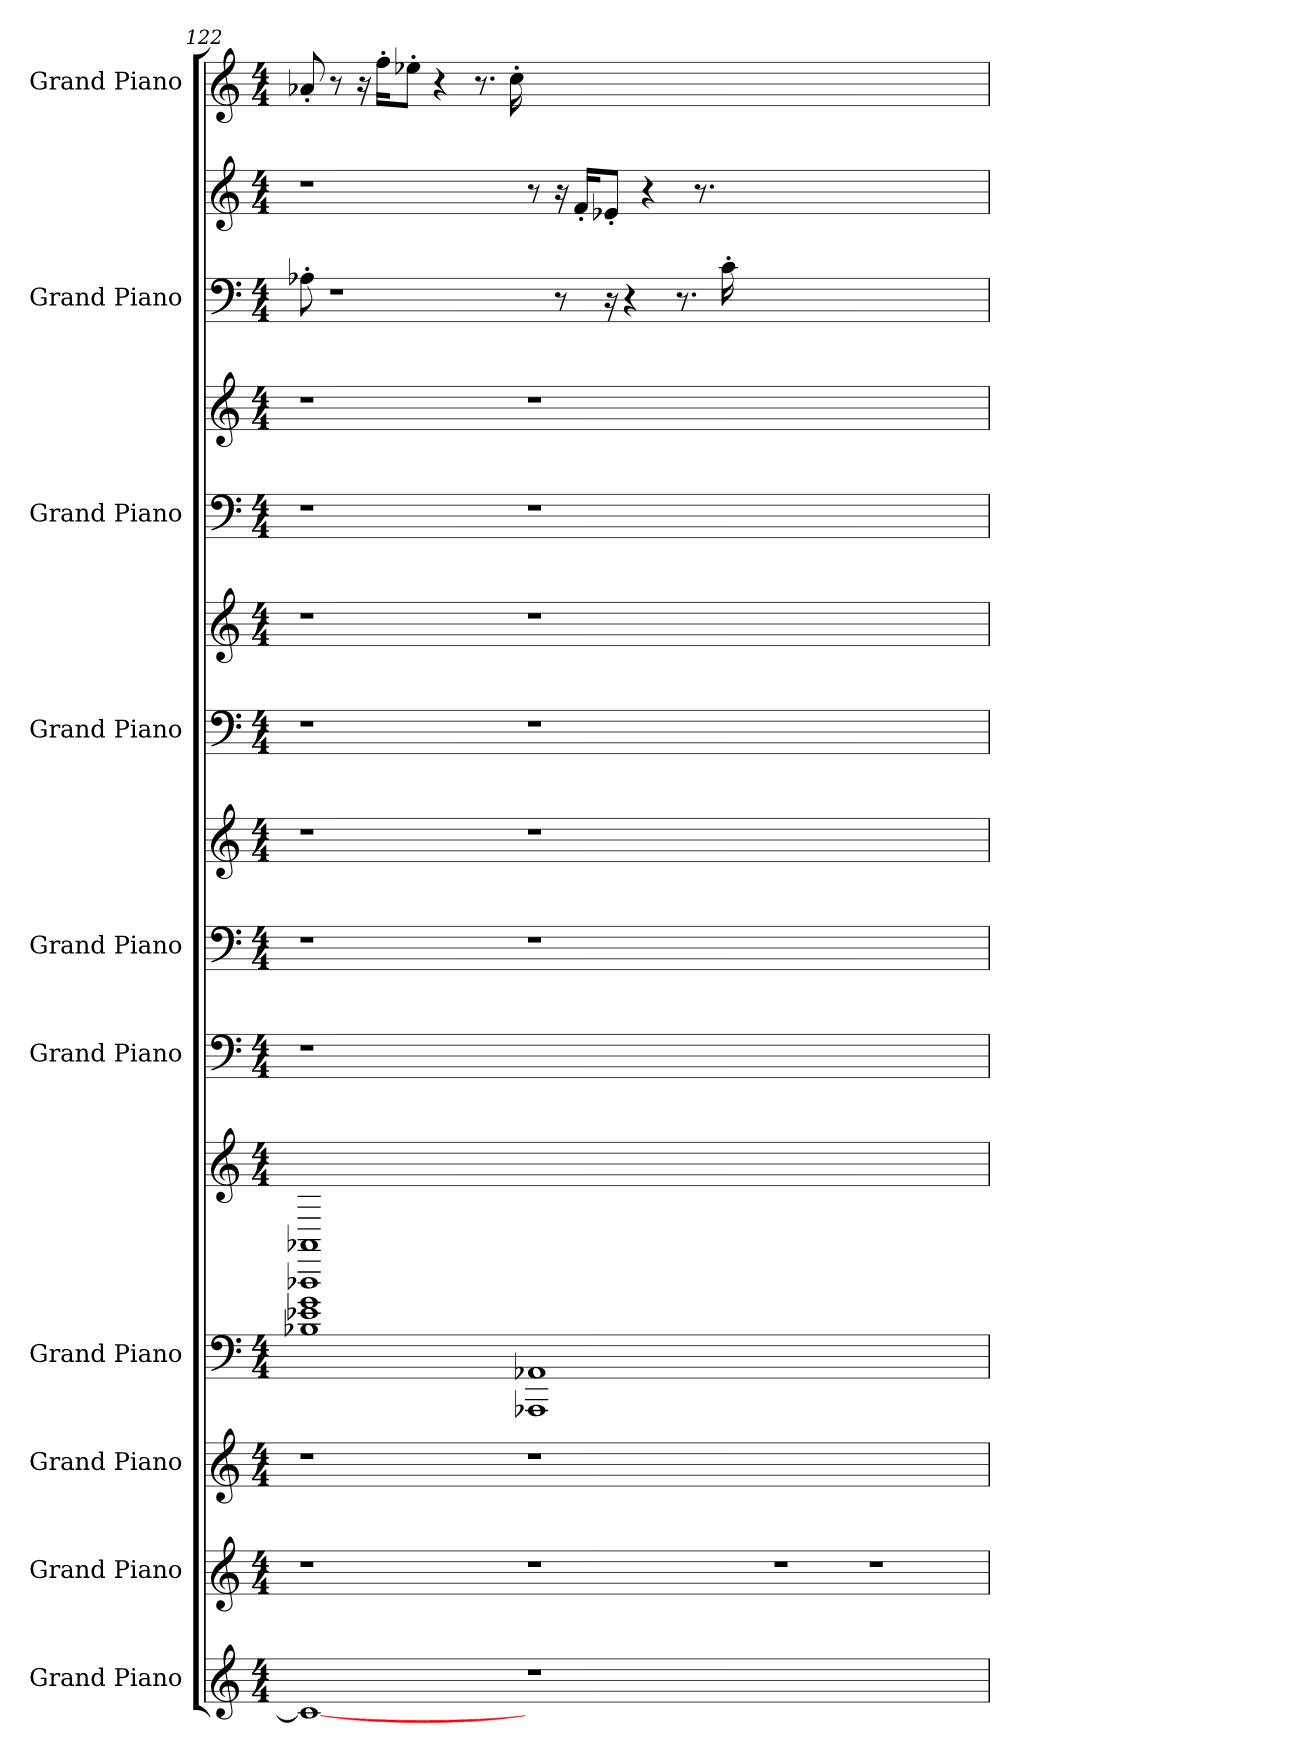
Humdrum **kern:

**kern	**kern	**kern	**kern	**kern	**kern	**kern	**kern	**kern	**kern	**kern	**kern	**kern	**kern	**kern
*part10	*part9	*part8	*part7	*part7	*part6	*part5	*part5	*part4	*part4	*part3	*part3	*part2	*part2	*part1
*staff15	*staff14	*staff13	*staff12	*staff11	*staff10	*staff9	*staff8	*staff7	*staff6	*staff5	*staff4	*staff3	*staff2	*staff1
*I"Grand Piano	*I"Grand Piano	*I"Grand Piano	*I"Grand Piano	*	*I"Grand Piano	*I"Grand Piano	*	*I"Grand Piano	*	*I"Grand Piano	*	*I"Grand Piano	*	*I"Grand Piano
*clefG2	*clefG2	*clefG2	*clefF4	*clefG2	*clefF4	*clefF4	*clefG2	*clefF4	*clefG2	*clefF4	*clefG2	*clefF4	*clefG2	*clefG2
*k[]	*k[]	*k[]	*k[]	*k[]	*k[]	*k[]	*k[]	*k[]	*k[]	*k[]	*k[]	*k[]	*k[]	*k[]
*C:	*C:	*C:	*C:	*C:	*C:	*C:	*C:	*C:	*C:	*C:	*C:	*C:	*C:	*C:
*M4/4	*M4/4	*M4/4	*M4/4	*M4/4	*M4/4	*M4/4	*M4/4	*M4/4	*M4/4	*M4/4	*M4/4	*M4/4	*M4/4	*M4/4
=122	=122	=122	=122	=122	=122	=122	=122	=122	=122	=122	=122	=122	=122	=122
1c_	1r	1r	1B-X 1e-X 1g	1AAA-X 1AA-X	1r	1r	1r	1r	1r	1r	1r	8A-X'	1r	8a-X'
.	.	.	.	.	.	.	.	.	.	.	.	1r	.	8r
.	.	.	.	.	.	.	.	.	.	.	.	.	.	16r
.	.	.	.	.	.	.	.	.	.	.	.	.	.	16ff'KL
.	.	.	.	.	.	.	.	.	.	.	.	.	.	8ee-X'J
.	.	.	.	.	.	.	.	.	.	.	.	.	.	4r
.	.	.	.	.	.	.	.	.	.	.	.	.	.	8.r
.	.	.	.	.	.	.	.	.	.	.	.	.	.	16cc'
1r	1r	1r	1AAA-X 1AA-X	0.ryy	0.ryy	1r	1r	1r	1r	1r	1r	.	8r	0.ryy
.	.	.	.	.	.	.	.	.	.	.	.	8r	16r	.
.	.	.	.	.	.	.	.	.	.	.	.	.	16f'KL	.
.	.	.	.	.	.	.	.	.	.	.	.	16r	8e-X'J	.
.	.	.	.	.	.	.	.	.	.	.	.	4r	.	.
.	.	.	.	.	.	.	.	.	.	.	.	.	4r	.
.	.	.	.	.	.	.	.	.	.	.	.	8.r	.	.
.	.	.	.	.	.	.	.	.	.	.	.	.	8.r	.
.	.	.	.	.	.	.	.	.	.	.	.	16c'	.	.
.	.	.	.	.	.	.	.	.	.	.	.	0ryy	0ryy	.
0ryy	1r	0ryy	0ryy	.	.	0ryy	0ryy	0ryy	0ryy	0ryy	0ryy	.	.	.
.	1r	.	.	.	.	.	.	.	.	.	.	.	.	.
.	.	.	.	.	.	.	.	.	.	.	.	8.ryy	8.ryy	.
=	=	=	=	=	=	=	=	=	=	=	=	=	=	=
*-	*-	*-	*-	*-	*-	*-	*-	*-	*-	*-	*-	*-	*-	*-
